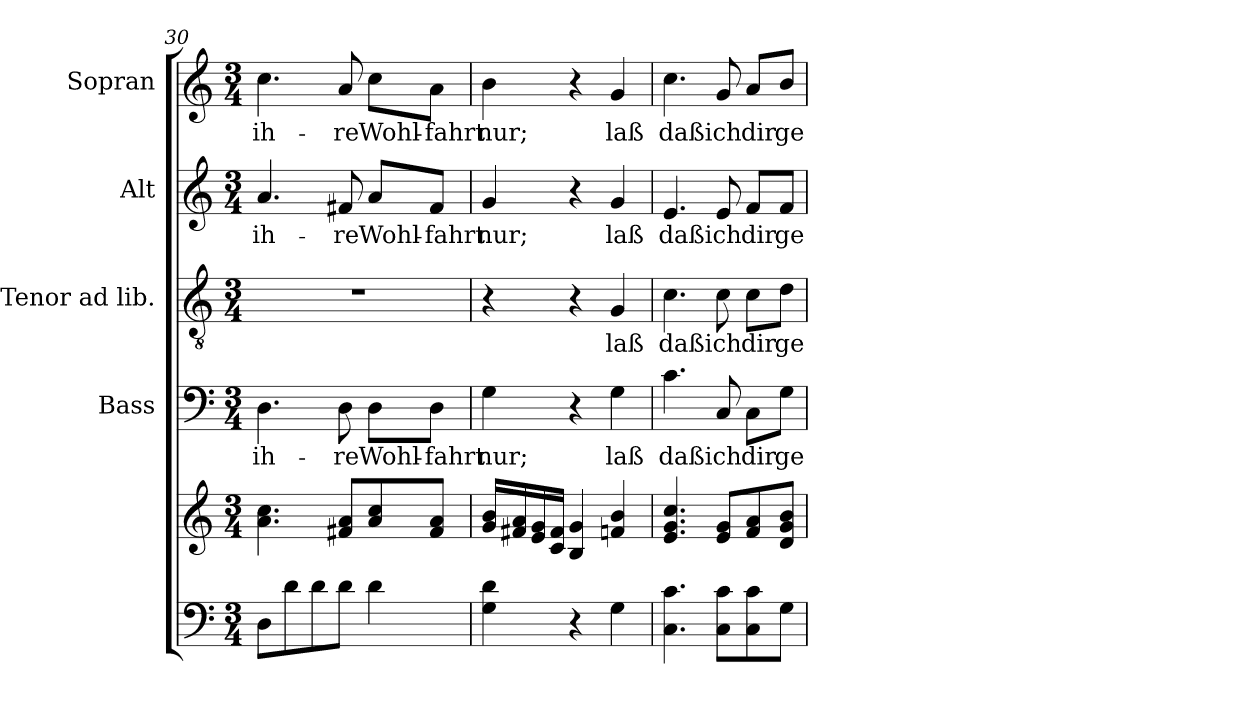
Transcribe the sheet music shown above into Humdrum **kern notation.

**kern	**kern	**kern	**text	**kern	**text	**kern	**text	**kern	**text
*part5	*part5	*part4	*part4	*part3	*part3	*part2	*part2	*part1	*part1
*staff6	*staff5	*staff4	*staff4	*staff3	*staff3	*staff2	*staff2	*staff1	*staff1
*	*	*I"Bass	*	*I"Tenor ad lib.	*	*I"Alt	*	*I"Sopran	*
*	*	*I'B.	*	*I'T.	*	*I'A.	*	*I'S.	*
*clefF4	*clefG2	*clefF4	*	*clefGv2	*	*clefG2	*	*clefG2	*
*k[]	*k[]	*k[]	*	*k[]	*	*k[]	*	*k[]	*
*C:	*C:	*C:	*	*C:	*	*C:	*	*C:	*
*M3/4	*M3/4	*M3/4	*	*M3/4	*	*M3/4	*	*M3/4	*
=30	=30	=30	=30	=30	=30	=30	=30	=30	=30
!	!	!	!LO:LY:b	!	!	!	!LO:LY:b	!	!LO:LY:b
8D\L	4.a\ 4.cc\	4.D\	ih-	2.r	.	4.a/	ih-	4.cc\	ih-
8d\	.	.	.	.	.	.	.	.	.
8d\	.	.	.	.	.	.	.	.	.
!	!	!	!LO:LY:b	!	!	!	!LO:LY:b	!	!LO:LY:b
8d\J	8f#X/ 8a/L	8D\	-re	.	.	8f#X/	-re	8a/	-re
!	!	!	!LO:LY:b	!	!	!	!LO:LY:b	!	!LO:LY:b
4d\	8a/ 8cc/	8D\L	Wohl-	.	.	8a/L	Wohl-	8cc\L	Wohl-
!	!	!	!LO:LY:b	!	!	!	!LO:LY:b	!	!LO:LY:b
.	8f#/ 8a/J	8D\J	-fahrt	.	.	8f#/J	-fahrt	8a\J	-fahrt
=31	=31	=31	=31	=31	=31	=31	=31	=31	=31
!	!	!	!LO:LY:b	!	!	!	!LO:LY:b	!	!LO:LY:b
4G\ 4d\	16g/ 16b/LL	4G\	nur;	4r	.	4g/	nur;	4b\	nur;
.	16f#X/ 16a/	.	.	.	.	.	.	.	.
.	16e/ 16g/	.	.	.	.	.	.	.	.
.	16c/ 16f#/JJ	.	.	.	.	.	.	.	.
4r	4B/ 4g/	4r	.	4r	.	4r	.	4r	.
!	!	!	!LO:LY:b	!	!LO:LY:b	!	!LO:LY:b	!	!LO:LY:b
4G\	4fn/ 4b/	4G\	laß	4G/	laß	4g/	laß	4g/	laß
=32	=32	=32	=32	=32	=32	=32	=32	=32	=32
!	!	!	!LO:LY:b	!	!LO:LY:b	!	!LO:LY:b	!	!LO:LY:b
4.C\ 4.c\	4.e/ 4.g/ 4.cc/	4.c\	daß	4.c\	daß	4.e/	daß	4.cc\	daß
!	!	!	!LO:LY:b	!	!LO:LY:b	!	!LO:LY:b	!	!LO:LY:b
8C\ 8c\L	8e/ 8g/L	8C/	ich	8c\	ich	8e/	ich	8g/	ich
!	!	!	!LO:LY:b	!	!LO:LY:b	!	!LO:LY:b	!	!LO:LY:b
8C\ 8c\	8f/ 8a/	8C\L	dir	8c\L	dir	8f/L	dir	8a/L	dir
!	!	!	!LO:LY:b	!	!LO:LY:b	!	!LO:LY:b	!	!LO:LY:b
8G\J	8d/ 8g/ 8b/J	8G\J	ge-	8d\J	ge-	8f/J	ge-	8b/J	ge-
=	=	=	=	=	=	=	=	=	=
*-	*-	*-	*-	*-	*-	*-	*-	*-	*-
